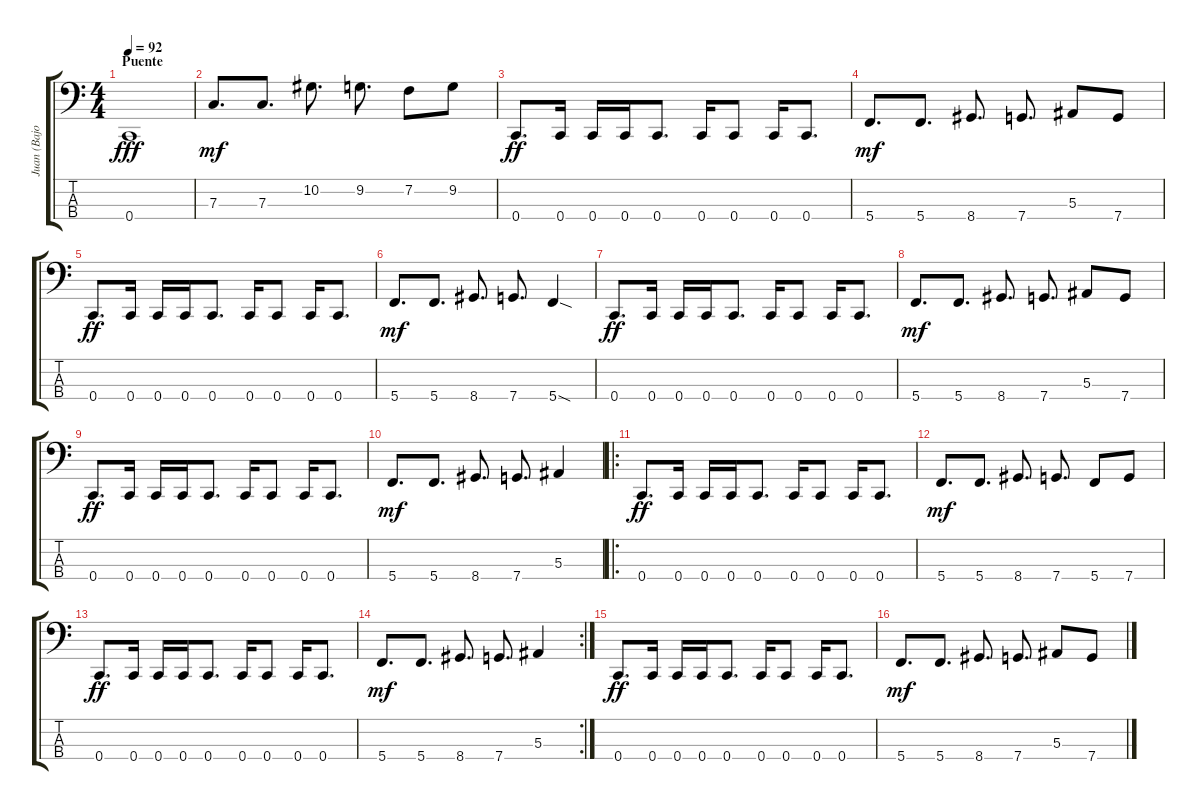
\track ("Juan (Bajo)" "Juan (Bajo") {instrument electricbassfinger}
\staff {score tabs}
\tuning (Eb2 Bb1 F1 C1) {hide}
\ts (4 4)
\section ("" "Puente")
\tempo 92
\clef f4
\ks c
0.4.1{dy fff} |
7.3.8{d dy mf} 7.3.8{d} 10.2.8{d} 9.2.8{d} 7.2.8 9.2.8 |
0.4.8{d dy ff} 0.4.16 0.4.16 0.4.16 0.4.8{d} 0.4.16 0.4.8 0.4.16 0.4.8{d} |
5.4.8{d dy mf} 5.4.8{d} 8.4.8{d} 7.4.8{d} 5.3.8 7.4.8 |
0.4.8{d dy ff} 0.4.16 0.4.16 0.4.16 0.4.8{d} 0.4.16 0.4.8 0.4.16 0.4.8{d} |
5.4.8{d dy mf} 5.4.8{d} 8.4.8{d} 7.4.8{d} 5.4{sod}.4 |
0.4.8{d dy ff} 0.4.16 0.4.16 0.4.16 0.4.8{d} 0.4.16 0.4.8 0.4.16 0.4.8{d} |
5.4.8{d dy mf} 5.4.8{d} 8.4.8{d} 7.4.8{d} 5.3.8 7.4.8 |
0.4.8{d dy ff} 0.4.16 0.4.16 0.4.16 0.4.8{d} 0.4.16 0.4.8 0.4.16 0.4.8{d} |
5.4.8{d dy mf} 5.4.8{d} 8.4.8{d} 7.4.8{d} 5.3.4 |
\ro
0.4.8{d dy ff} 0.4.16 0.4.16 0.4.16 0.4.8{d} 0.4.16 0.4.8 0.4.16 0.4.8{d} |
5.4.8{d dy mf} 5.4.8{d} 8.4.8{d} 7.4.8{d} 5.4.8 7.4.8 |
0.4.8{d dy ff} 0.4.16 0.4.16 0.4.16 0.4.8{d} 0.4.16 0.4.8 0.4.16 0.4.8{d} |
\rc 2
5.4.8{d dy mf} 5.4.8{d} 8.4.8{d} 7.4.8{d} 5.3.4 |
0.4.8{d dy ff} 0.4.16 0.4.16 0.4.16 0.4.8{d} 0.4.16 0.4.8 0.4.16 0.4.8{d} |
5.4.8{d dy mf} 5.4.8{d} 8.4.8{d} 7.4.8{d} 5.3.8 7.4.8
